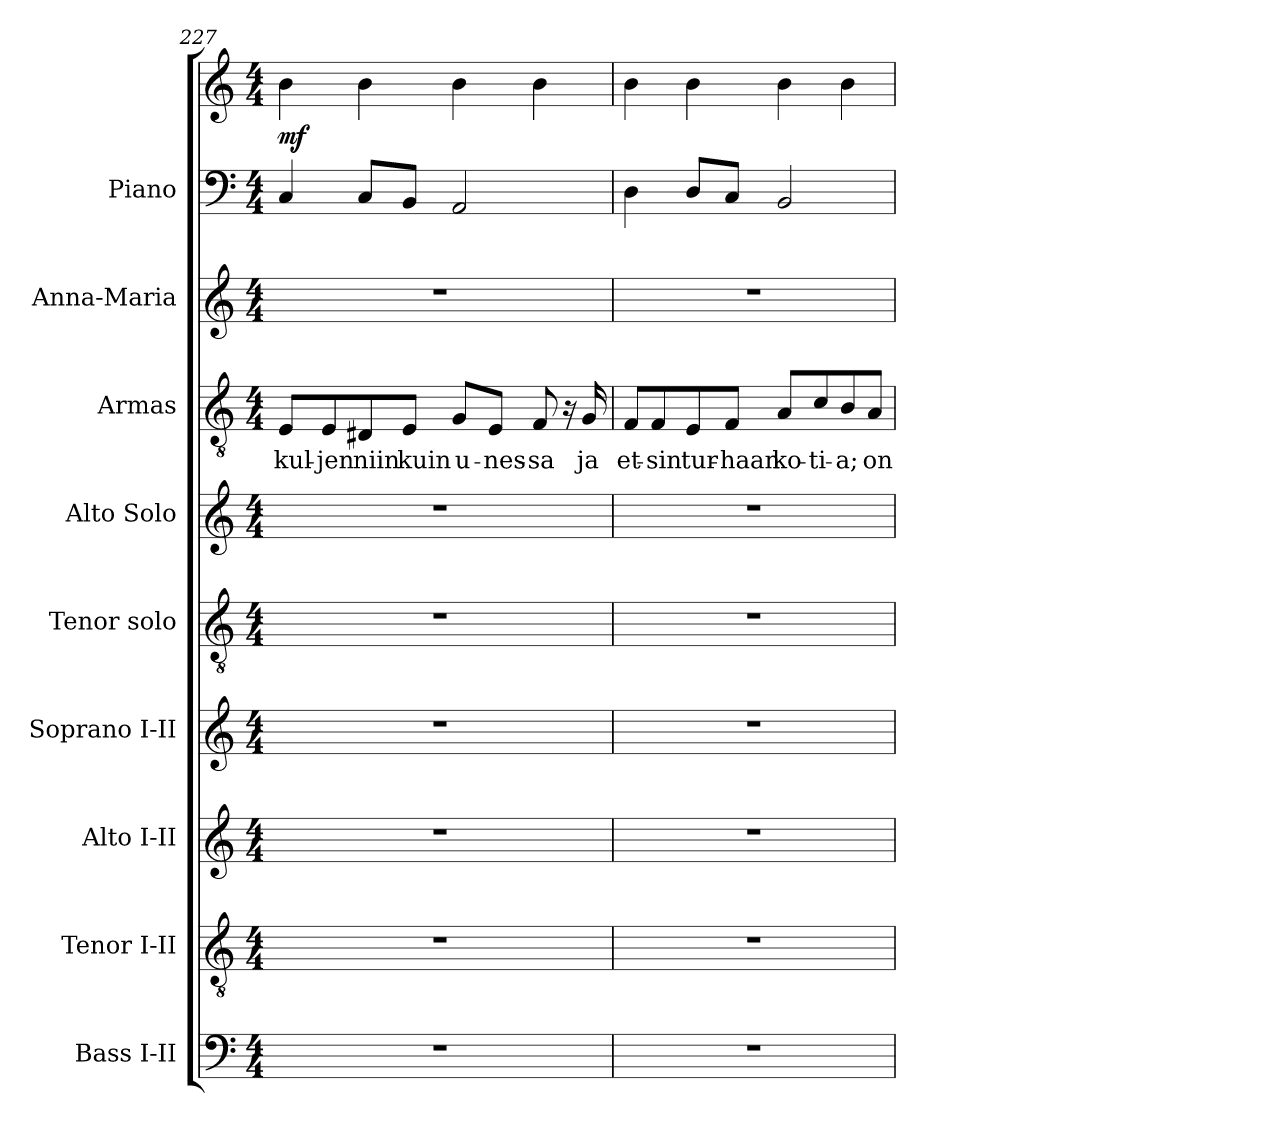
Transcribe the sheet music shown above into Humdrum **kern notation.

**kern	**kern	**kern	**kern	**kern	**kern	**kern	**text	**kern	**kern	**kern	**dynam
*part9	*part8	*part7	*part6	*part5	*part4	*part3	*part3	*part2	*part1	*part1	*part1
*staff10	*staff9	*staff8	*staff7	*staff6	*staff5	*staff4	*staff4	*staff3	*staff2	*staff1	*staff1/2
*I"Bass I-II	*I"Tenor I-II	*I"Alto I-II	*I"Soprano I-II	*I"Tenor solo	*I"Alto Solo	*I"Armas	*	*I"Anna-Maria	*I"Piano	*	*
*I'B.	*I'T.	*I'A.	*I'S.	*I'T. Solo	*I'A. Solo	*I'Armas	*	*I'A-M	*I'Pno.	*	*
*clefF4	*clefGv2	*clefG2	*clefG2	*clefGv2	*clefG2	*clefGv2	*	*clefG2	*clefF4	*clefG2	*
*	*ITrd7c12	*	*	*ITrd7c12	*	*ITrd7c12	*	*	*	*	*
*k[]	*k[]	*k[]	*k[]	*k[]	*k[]	*k[]	*	*k[]	*k[]	*k[]	*
*C:	*C:	*C:	*C:	*C:	*C:	*C:	*	*C:	*C:	*C:	*
*M4/4	*M4/4	*M4/4	*M4/4	*M4/4	*M4/4	*M4/4	*	*M4/4	*M4/4	*M4/4	*
=227	=227	=227	=227	=227	=227	=227	=227	=227	=227	=227	=227
!	!	!	!	!	!	!	!LO:LY:b:color=#000000	!	!	!	!
1r	1r	1r	1r	1r	1r	8EEi/L	kul-	1r	4Ci/	4bi	mf
!	!	!	!	!	!	!	!LO:LY:b:color=#000000	!	!	!	!
.	.	.	.	.	.	8EEi/	-jen	.	.	.	.
!	!	!	!	!	!	!	!LO:LY:b:color=#000000	!	!	!	!
.	.	.	.	.	.	8DD#Xi/	niin	.	8Ci/L	4bi	.
!	!	!	!	!	!	!	!LO:LY:b:color=#000000	!	!	!	!
.	.	.	.	.	.	8EEi/J	kuin	.	8BBi/J	.	.
!	!	!	!	!	!	!	!LO:LY:b:color=#000000	!	!	!	!
.	.	.	.	.	.	8GGi/L	u-	.	2AAi/	4bi	.
!	!	!	!	!	!	!	!LO:LY:b:color=#000000	!	!	!	!
.	.	.	.	.	.	8EEi/J	-nes-	.	.	.	.
!	!	!	!	!	!	!	!LO:LY:b:color=#000000	!	!	!	!
.	.	.	.	.	.	8FFi/	-sa	.	.	4bi	.
.	.	.	.	.	.	16r	.	.	.	.	.
!	!	!	!	!	!	!	!LO:LY:b:color=#000000	!	!	!	!
.	.	.	.	.	.	16GGi/	ja	.	.	.	.
=228	=228	=228	=228	=228	=228	=228	=228	=228	=228	=228	=228
!	!	!	!	!	!	!	!LO:LY:b:color=#000000	!	!	!	!
1r	1r	1r	1r	1r	1r	8FFi/L	et-	1r	4Di\	4bi	.
!	!	!	!	!	!	!	!LO:LY:b:color=#000000	!	!	!	!
.	.	.	.	.	.	8FFi/	-sin	.	.	.	.
!	!	!	!	!	!	!	!LO:LY:b:color=#000000	!	!	!	!
.	.	.	.	.	.	8EEi/	tur-	.	8Di/L	4bi	.
!	!	!	!	!	!	!	!LO:LY:b:color=#000000	!	!	!	!
.	.	.	.	.	.	8FFi/J	-haan	.	8Ci/J	.	.
!	!	!	!	!	!	!	!LO:LY:b:color=#000000	!	!	!	!
.	.	.	.	.	.	8AAi/L	ko-	.	2BBi/	4bi	.
!	!	!	!	!	!	!	!LO:LY:b:color=#000000	!	!	!	!
.	.	.	.	.	.	8Ci/	-ti-	.	.	.	.
!	!	!	!	!	!	!	!LO:LY:b:color=#000000	!	!	!	!
.	.	.	.	.	.	8BBi/	-a;	.	.	4bi	.
!	!	!	!	!	!	!	!LO:LY:b:color=#000000	!	!	!	!
.	.	.	.	.	.	8AAi/J	on	.	.	.	.
=	=	=	=	=	=	=	=	=	=	=	=
*-	*-	*-	*-	*-	*-	*-	*-	*-	*-	*-	*-
